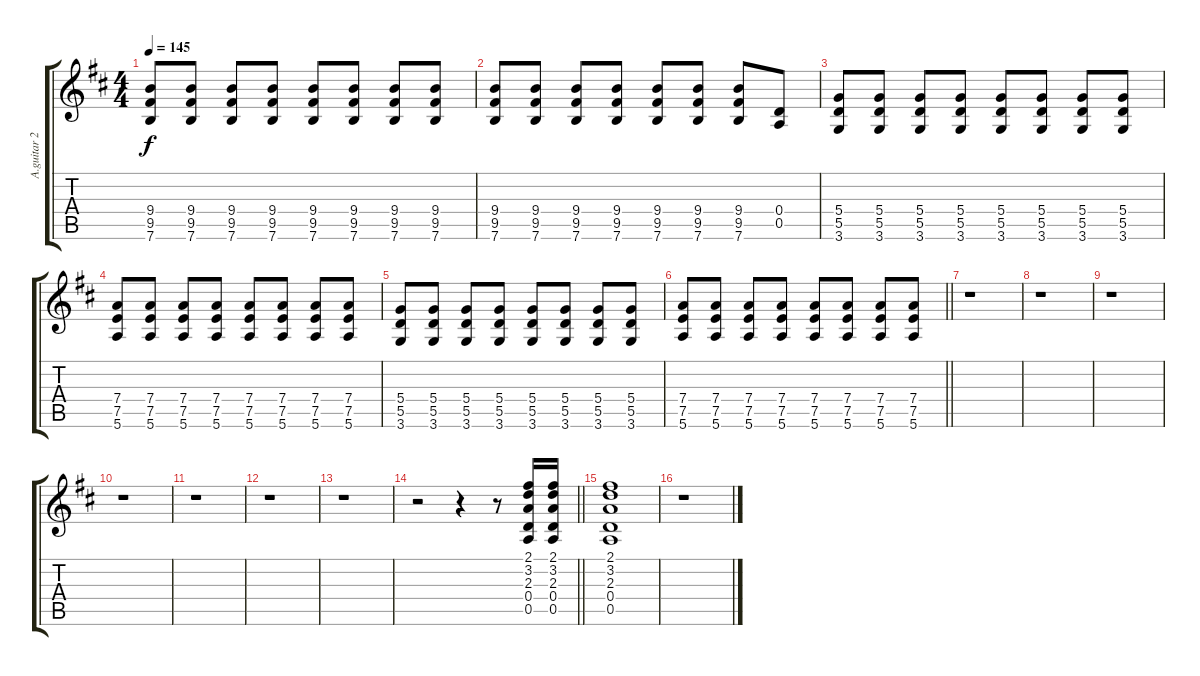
\track ("A.guitar 2 (12strings)" "A.guitar 2") {instrument acousticguitarnylon}
\staff {score tabs}
\tuning (E4 B3 G3 D3 A2 E2) {hide}
\ts (4 4)
\tempo 145
\clef g2
\ks d
(9.4 9.5 7.6).8{dy f} (9.4 9.5 7.6).8 (9.4 9.5 7.6).8 (9.4 9.5 7.6).8 (9.4 9.5 7.6).8 (9.4 9.5 7.6).8 (9.4 9.5 7.6).8 (9.4 9.5 7.6).8 |
(9.4 9.5 7.6).8 (9.4 9.5 7.6).8 (9.4 9.5 7.6).8 (9.4 9.5 7.6).8 (9.4 9.5 7.6).8 (9.4 9.5 7.6).8 (9.4 9.5 7.6).8 (0.4 0.5).8 |
(5.4 5.5 3.6).8 (5.4 5.5 3.6).8 (5.4 5.5 3.6).8 (5.4 5.5 3.6).8 (5.4 5.5 3.6).8 (5.4 5.5 3.6).8 (5.4 5.5 3.6).8 (5.4 5.5 3.6).8 |
(7.4 7.5 5.6).8 (7.4 7.5 5.6).8 (7.4 7.5 5.6).8 (7.4 7.5 5.6).8 (7.4 7.5 5.6).8 (7.4 7.5 5.6).8 (7.4 7.5 5.6).8 (7.4 7.5 5.6).8 |
(5.4 5.5 3.6).8 (5.4 5.5 3.6).8 (5.4 5.5 3.6).8 (5.4 5.5 3.6).8 (5.4 5.5 3.6).8 (5.4 5.5 3.6).8 (5.4 5.5 3.6).8 (5.4 5.5 3.6).8 |
\barLineRight lightlight
(7.4 7.5 5.6).8 (7.4 7.5 5.6).8 (7.4 7.5 5.6).8 (7.4 7.5 5.6).8 (7.4 7.5 5.6).8 (7.4 7.5 5.6).8 (7.4 7.5 5.6).8 (7.4 7.5 5.6).8 |
r.1{instrument acousticguitarnylon} |
r.1 |
r.1 |
r.1 |
r.1 |
r.1 |
r.1 |
\barLineRight lightlight
r.2 r.4 r.8 (2.1 3.2 2.3 0.4 0.5).16 (2.1 3.2 2.3 0.4 0.5).16 |
(2.1 3.2 2.3 0.4 0.5).1 |
r.1
